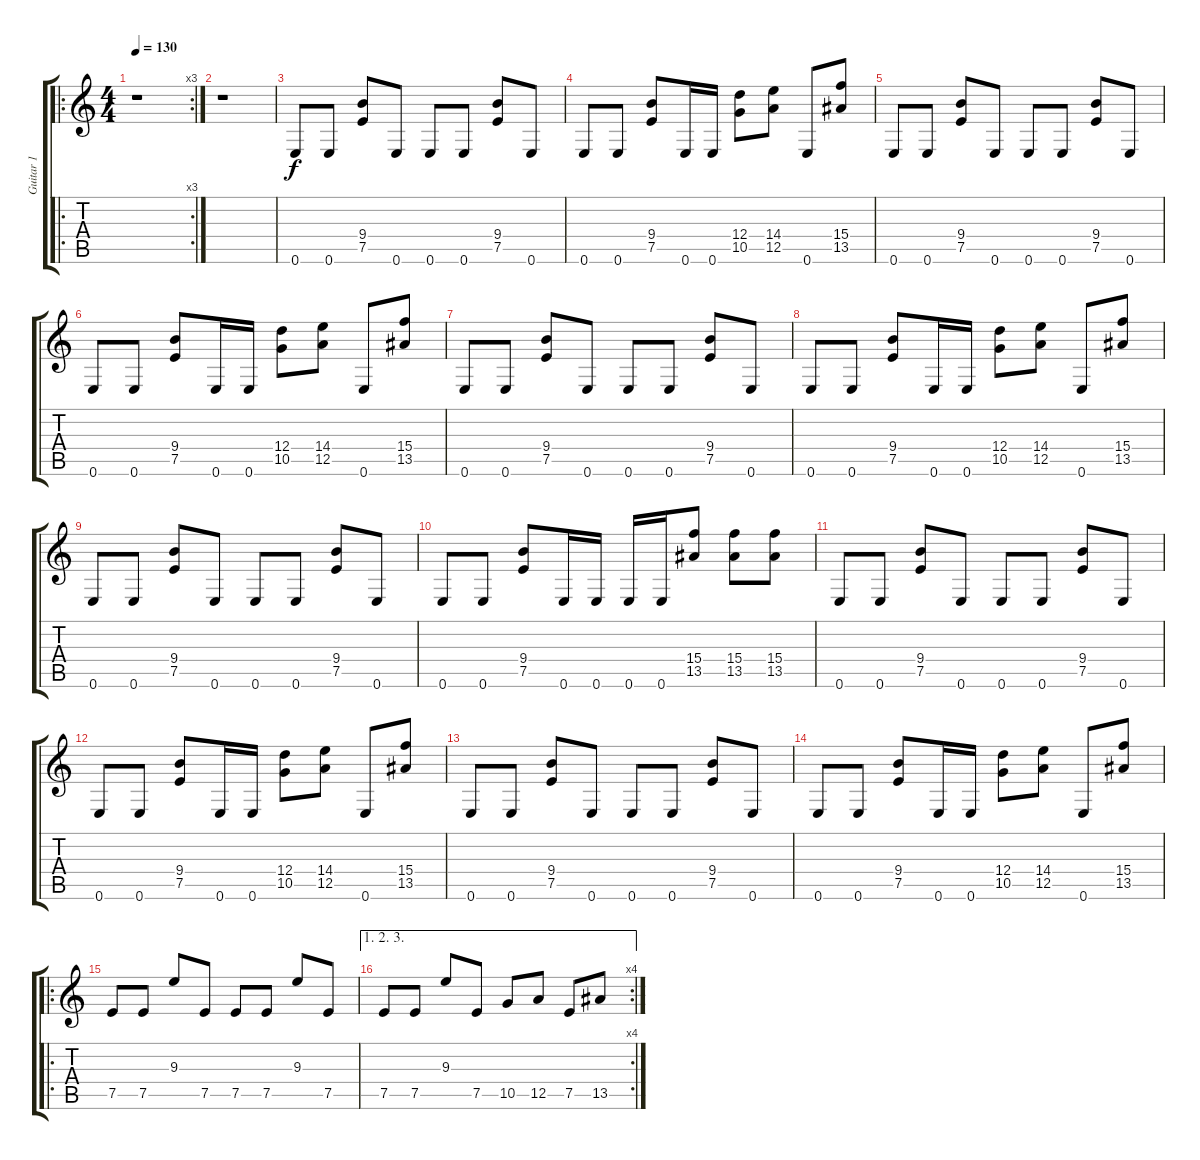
\track ("Guitar 1" "Guitar 1") {instrument distortionguitar}
\staff {score tabs}
\tuning (E4 B3 G3 D3 A2 E2) {hide}
\ro
\rc 3
\ts (4 4)
\tempo 130
\clef g2
\ks c
r.1{dy f instrument distortionguitar} |
r.1 |
0.6.8 0.6.8 (9.4 7.5).8 0.6.8 0.6.8 0.6.8 (9.4 7.5).8 0.6.8 |
0.6.8 0.6.8 (9.4 7.5).8 0.6.16 0.6.16 (12.4 10.5).8 (14.4 12.5).8 0.6.8 (15.4 13.5).8 |
0.6.8 0.6.8 (9.4 7.5).8 0.6.8 0.6.8 0.6.8 (9.4 7.5).8 0.6.8 |
0.6.8 0.6.8 (9.4 7.5).8 0.6.16 0.6.16 (12.4 10.5).8 (14.4 12.5).8 0.6.8 (15.4 13.5).8 |
0.6.8 0.6.8 (9.4 7.5).8 0.6.8 0.6.8 0.6.8 (9.4 7.5).8 0.6.8 |
0.6.8 0.6.8 (9.4 7.5).8 0.6.16 0.6.16 (12.4 10.5).8 (14.4 12.5).8 0.6.8 (15.4 13.5).8 |
0.6.8 0.6.8 (9.4 7.5).8 0.6.8 0.6.8 0.6.8 (9.4 7.5).8 0.6.8 |
0.6.8 0.6.8 (9.4 7.5).8 0.6.16 0.6.16 0.6.16 0.6.16 (15.4 13.5).8 (15.4 13.5).8 (15.4 13.5).8 |
0.6.8 0.6.8 (9.4 7.5).8 0.6.8 0.6.8 0.6.8 (9.4 7.5).8 0.6.8 |
0.6.8 0.6.8 (9.4 7.5).8 0.6.16 0.6.16 (12.4 10.5).8 (14.4 12.5).8 0.6.8 (15.4 13.5).8 |
0.6.8 0.6.8 (9.4 7.5).8 0.6.8 0.6.8 0.6.8 (9.4 7.5).8 0.6.8 |
0.6.8 0.6.8 (9.4 7.5).8 0.6.16 0.6.16 (12.4 10.5).8 (14.4 12.5).8 0.6.8 (15.4 13.5).8 |
\ro
7.5.8{volume 5 instrument overdrivenguitar} 7.5.8 9.3.8 7.5.8 7.5.8 7.5.8 9.3.8 7.5.8 |
\ae (1 2 3)
\rc 4
7.5.8 7.5.8 9.3.8 7.5.8 10.5.8 12.5.8 7.5.8 13.5.8
